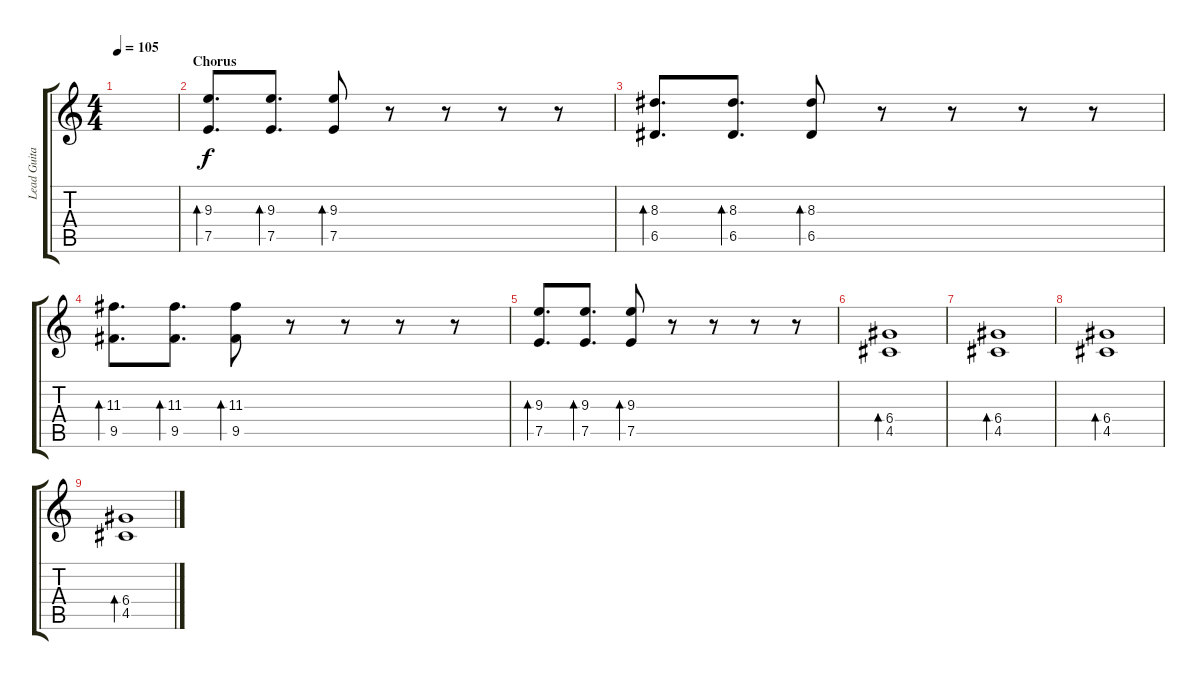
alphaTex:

\track ("Lead Guitar" "Lead Guita") {instrument overdrivenguitar}
\staff {score tabs}
\tuning (E4 B3 G3 D3 A2 E2) {hide}
\ts (4 4)
\tempo 105
\clef g2
\ks c
|
\section ("" "Chorus")
(9.3 7.5).8{d bd 30} (9.3 7.5).8{d bd 30} (9.3 7.5).8{bd 30} r.8 r.8 r.8 r.8 |
(8.3 6.5).8{d bd 30} (8.3 6.5).8{d bd 30} (8.3 6.5).8{bd 30} r.8 r.8 r.8 r.8 |
(11.3 9.5).8{d bd 30} (11.3 9.5).8{d bd 30} (11.3 9.5).8{bd 30} r.8 r.8 r.8 r.8 |
(9.3 7.5).8{d bd 30} (9.3 7.5).8{d bd 30} (9.3 7.5).8{bd 30} r.8 r.8 r.8 r.8 |
(6.4 4.5).1{bd 30} |
(6.4 4.5).1{bd 30} |
(6.4 4.5).1{bd 30} |
(6.4 4.5).1{bd 30}
